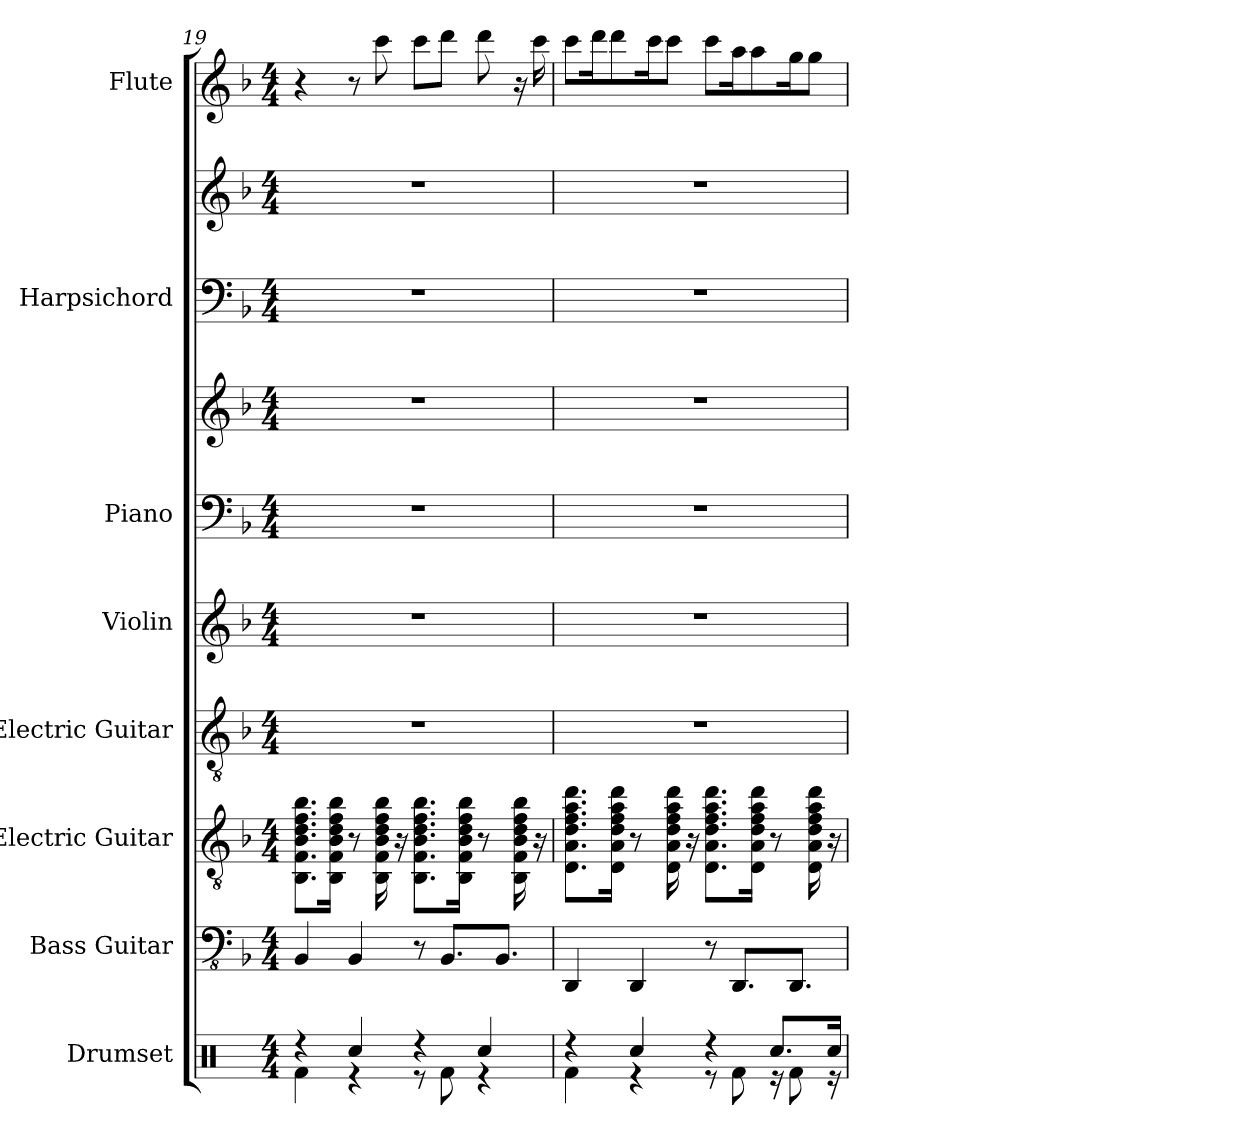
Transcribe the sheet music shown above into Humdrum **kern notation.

**kern	**kern	**kern	**kern	**kern	**kern	**kern	**kern	**kern	**kern
*part8	*part7	*part6	*part5	*part4	*part3	*part3	*part2	*part2	*part1
*staff10	*staff9	*staff8	*staff7	*staff6	*staff5	*staff4	*staff3	*staff2	*staff1
*I"Drumset	*I"Bass Guitar	*I"Electric Guitar	*I"Electric Guitar	*I"Violin	*I"Piano	*	*I"Harpsichord	*	*I"Flute
*I'Drs.	*I'B. Guit.	*I'El. Guit.	*I'El. Guit.	*I'Vln.	*I'Pno.	*	*I'Hch.	*	*I'Fl.
*clefX	*clefFv4	*clefGv2	*clefGv2	*clefG2	*clefF4	*clefG2	*clefF4	*clefG2	*clefG2
*k[]	*k[b-]	*k[b-]	*k[b-]	*k[b-]	*k[b-]	*k[b-]	*k[b-]	*k[b-]	*k[b-]
*M4/4	*M4/4	*M4/4	*M4/4	*M4/4	*M4/4	*M4/4	*M4/4	*M4/4	*M4/4
=19	=19	=19	=19	=19	=19	=19	=19	=19	=19
*^	*	*	*	*	*	*	*	*	*
4r	4Rf\	4BBB-/	8.BB-\ 8.F\ 8.B-\ 8.d\ 8.f\ 8.b-\L	1r	1r	1r	1r	1r	1r	4r
.	.	.	16BB-\ 16F\ 16B-\ 16d\ 16f\ 16b-\Jk	.	.	.	.	.	.	.
4Rcc/	4r	4BBB-/	8r	.	.	.	.	.	.	8r
.	.	.	16BB-\ 16F\ 16B-\ 16d\ 16f\ 16b-\	.	.	.	.	.	.	8ccc\
.	.	.	16r	.	.	.	.	.	.	.
4r	8r	8r	8.BB-\ 8.F\ 8.B-\ 8.d\ 8.f\ 8.b-\L	.	.	.	.	.	.	8ccc\L
.	8Rf\	8.BBB-/L	.	.	.	.	.	.	.	8ddd\J
.	.	.	16BB-\ 16F\ 16B-\ 16d\ 16f\ 16b-\Jk	.	.	.	.	.	.	.
4Rcc/	4r	.	8r	.	.	.	.	.	.	8ddd\
.	.	8.BBB-/J	.	.	.	.	.	.	.	.
.	.	.	16BB-\ 16F\ 16B-\ 16d\ 16f\ 16b-\	.	.	.	.	.	.	16r
.	.	.	16r	.	.	.	.	.	.	16ccc\
!!LO:PB:g=z
=20	=20	=20	=20	=20	=20	=20	=20	=20	=20	=20
4r	4Rf\	4DDD/	8.D\ 8.A\ 8.d\ 8.f\ 8.a\ 8.dd\L	1r	1r	1r	1r	1r	1r	8ccc\L
.	.	.	.	.	.	.	.	.	.	16ddd\K
.	.	.	16D\ 16A\ 16d\ 16f\ 16a\ 16dd\Jk	.	.	.	.	.	.	8ddd\
4Rcc/	4r	4DDD/	8r	.	.	.	.	.	.	.
.	.	.	.	.	.	.	.	.	.	16ccc\K
.	.	.	16D\ 16A\ 16d\ 16f\ 16a\ 16dd\	.	.	.	.	.	.	8ccc\J
.	.	.	16r	.	.	.	.	.	.	.
4r	8r	8r	8.D\ 8.A\ 8.d\ 8.f\ 8.a\ 8.dd\L	.	.	.	.	.	.	8ccc\L
.	8Rf\	8.DDD/L	.	.	.	.	.	.	.	16aa\K
.	.	.	16D\ 16A\ 16d\ 16f\ 16a\ 16dd\Jk	.	.	.	.	.	.	8aa\
8.Rcc/L	16r	.	8r	.	.	.	.	.	.	.
.	8Rf\	8.DDD/J	.	.	.	.	.	.	.	16gg\K
.	.	.	16D\ 16A\ 16d\ 16f\ 16a\ 16dd\	.	.	.	.	.	.	8gg\J
16Rcc/Jk	16r	.	16r	.	.	.	.	.	.	.
*v	*v	*	*	*	*	*	*	*	*	*
=	=	=	=	=	=	=	=	=	=
*-	*-	*-	*-	*-	*-	*-	*-	*-	*-
